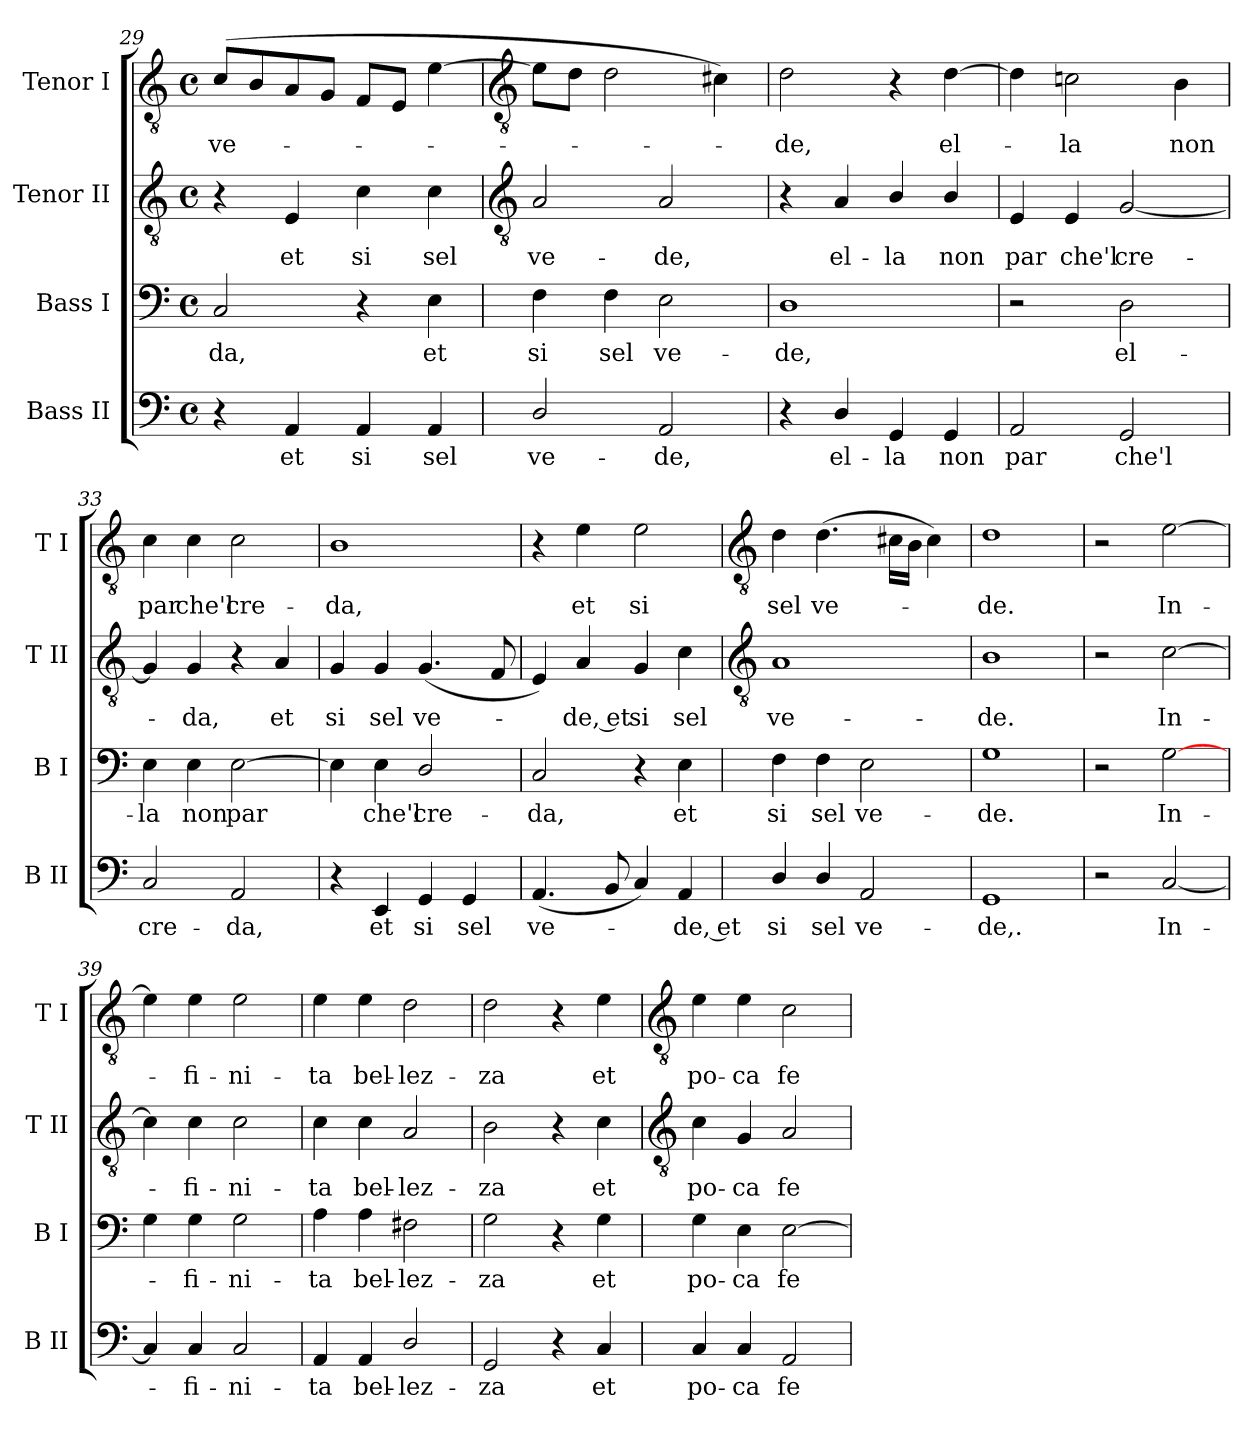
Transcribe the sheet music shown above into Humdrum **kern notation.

**kern	**text	**kern	**text	**kern	**text	**kern	**text
*part4	*part4	*part3	*part3	*part2	*part2	*part1	*part1
*staff4	*staff4	*staff3	*staff3	*staff2	*staff2	*staff1	*staff1
*I"Bass II	*	*I"Bass I	*	*I"Tenor II	*	*I"Tenor I	*
*I'B II	*	*I'B I	*	*I'T II	*	*I'T I	*
*clefF4	*	*clefF4	*	*clefGv2	*	*clefGv2	*
*k[]	*	*k[]	*	*k[]	*	*k[]	*
*C:	*	*C:	*	*C:	*	*C:	*
*M4/4	*	*M4/4	*	*M4/4	*	*M4/4	*
*met(c)	*	*met(c)	*	*met(c)	*	*met(c)	*
=29	=29	=29	=29	=29	=29	=29	=29
!	!	!	!LO:LY:b	!	!	!	!LO:LY:b
4r	.	2C	-da,	4r	.	(>8cL	ve-
.	.	.	.	.	.	8B	.
!	!LO:LY:b	!	!	!	!LO:LY:b	!	!
4AA	et	.	.	4E	et	8A	.
.	.	.	.	.	.	8GJ	.
!	!LO:LY:b	!	!	!	!LO:LY:b	!	!
4AA	si	4r	.	4c	si	8FL	.
.	.	.	.	.	.	8EJ	.
!	!LO:LY:b	!	!LO:LY:b	!	!LO:LY:b	!	!
4AA	sel	4E	et	4c	sel	[4e	.
!!LO:LB:g=z
=30	=30	=30	=30	=30	=30	=30	=30
*	*	*	*	*clefGv2	*	*clefGv2	*
!	!LO:LY:b	!	!LO:LY:b	!	!LO:LY:b	!	!
2D/	ve-	4F	si	2A	ve-	8eL]	.
.	.	.	.	.	.	8dJ	.
!	!	!	!LO:LY:b	!	!	!	!
.	.	4F	sel	.	.	2d	.
!	!LO:LY:b	!	!LO:LY:b	!	!LO:LY:b	!	!
2AA	-de,	2E	ve-	2A	-de,	.	.
.	.	.	.	.	.	4c#X)	.
=31	=31	=31	=31	=31	=31	=31	=31
!	!	!	!LO:LY:b	!	!	!	!LO:LY:b
4r	.	1D	-de,	4r	.	2d	de,
!	!LO:LY:b	!	!	!	!LO:LY:b	!	!
4D/	el-	.	.	4A	el-	.	.
!	!LO:LY:b	!	!	!	!LO:LY:b	!	!
4GG	-la	.	.	4B/	-la	4r	.
!	!LO:LY:b	!	!	!	!LO:LY:b	!	!LO:LY:b
4GG	non	.	.	4B/	non	[4d	el-
=32	=32	=32	=32	=32	=32	=32	=32
!	!LO:LY:b	!	!	!	!LO:LY:b	!	!
2AA	par	2r	.	4E	par	4d]	.
!	!	!	!	!	!LO:LY:b	!	!LO:LY:b
.	.	.	.	4E	che'l	2cn	la
!	!LO:LY:b	!	!LO:LY:b	!	!LO:LY:b	!	!
2GG	che'l	2D	el-	[2G	cre-	.	.
!	!	!	!	!	!	!	!LO:LY:b
.	.	.	.	.	.	4B	non
=33	=33	=33	=33	=33	=33	=33	=33
!	!LO:LY:b	!	!LO:LY:b	!	!	!	!LO:LY:b
2C	cre-	4E	-la	4G]	.	4c	par
!	!	!	!LO:LY:b	!	!LO:LY:b	!	!LO:LY:b
.	.	4E	non	4G	da,	4c	che'l
!	!LO:LY:b	!	!LO:LY:b	!	!	!	!LO:LY:b
2AA	-da,	[2E	par	4r	.	2c	cre-
!	!	!	!	!	!LO:LY:b	!	!
.	.	.	.	4A	et	.	.
=34	=34	=34	=34	=34	=34	=34	=34
!	!	!	!	!	!LO:LY:b	!	!LO:LY:b
4r	.	4E]	.	4G	si	1B	-da,
!	!LO:LY:b	!	!LO:LY:b	!	!LO:LY:b	!	!
4EE	et	4E	che'l	4G	sel	.	.
!	!LO:LY:b	!	!LO:LY:b	!	!LO:LY:b	!	!
4GG	si	2D/	cre-	(<4.G	ve-	.	.
!	!LO:LY:b	!	!	!	!	!	!
4GG	sel	.	.	.	.	.	.
.	.	.	.	8F	.	.	.
=35	=35	=35	=35	=35	=35	=35	=35
!	!LO:LY:b	!	!LO:LY:b	!	!	!	!
(<4.AA	ve-	2C	-da,	4E)	.	4r	.
!	!	!	!	!	!LO:LY:b	!	!LO:LY:b
.	.	.	.	4A	de, et	4e	et
8BB	.	.	.	.	.	.	.
!	!	!	!	!	!LO:LY:b	!	!LO:LY:b
4C)	.	4r	.	4G	si	2e	si
!	!LO:LY:b	!	!LO:LY:b	!	!LO:LY:b	!	!
4AA	de, et	4E	et	4c	sel	.	.
!!LO:LB:g=z
=36	=36	=36	=36	=36	=36	=36	=36
*	*	*	*	*clefGv2	*	*clefGv2	*
!	!LO:LY:b	!	!LO:LY:b	!	!LO:LY:b	!	!LO:LY:b
4D/	si	4F	si	1A	ve-	4d	sel
!	!LO:LY:b	!	!LO:LY:b	!	!	!	!LO:LY:b
4D/	sel	4F	sel	.	.	(>4.d	ve-
!	!LO:LY:b	!	!LO:LY:b	!	!	!	!
2AA	ve-	2E	ve-	.	.	.	.
.	.	.	.	.	.	16c#XLL	.
.	.	.	.	.	.	16BJJ	.
.	.	.	.	.	.	4c#)	.
=37	=37	=37	=37	=37	=37	=37	=37
!	!LO:LY:b	!	!LO:LY:b	!	!LO:LY:b	!	!LO:LY:b
1GG	-de,.	1G	-de.	1B	-de.	1d	de.
=38	=38	=38	=38	=38	=38	=38	=38
2r	.	2r	.	2r	.	2r	.
!	!LO:LY:b	!	!LO:LY:b	!	!LO:LY:b	!	!LO:LY:b
[2C	In-	[2G	In-	[2c	In-	[2e	In-
=39	=39	=39	=39	=39	=39	=39	=39
4C]	.	4G	.	4c]	.	4e]	.
!	!LO:LY:b	!	!LO:LY:b	!	!LO:LY:b	!	!LO:LY:b
4C	fi-	4G	fi-	4c	fi-	4e	fi-
!	!LO:LY:b	!	!LO:LY:b	!	!LO:LY:b	!	!LO:LY:b
2C	-ni-	2G	-ni-	2c	-ni-	2e	-ni-
=40	=40	=40	=40	=40	=40	=40	=40
!	!LO:LY:b	!	!LO:LY:b	!	!LO:LY:b	!	!LO:LY:b
4AA	-ta	4A	-ta	4c	-ta	4e	-ta
!	!LO:LY:b	!	!LO:LY:b	!	!LO:LY:b	!	!LO:LY:b
4AA	bel-	4A	bel-	4c	bel-	4e	bel-
!	!LO:LY:b	!	!LO:LY:b	!	!LO:LY:b	!	!LO:LY:b
2D/	-lez-	2F#X	-lez-	2A	-lez-	2d	-lez-
=41	=41	=41	=41	=41	=41	=41	=41
!	!LO:LY:b	!	!LO:LY:b	!	!LO:LY:b	!	!LO:LY:b
2GG	-za	2G	-za	2B	-za	2d	-za
4r	.	4r	.	4r	.	4r	.
!	!LO:LY:b	!	!LO:LY:b	!	!LO:LY:b	!	!LO:LY:b
4C	et	4G	et	4c	et	4e	et
!!LO:LB:g=z
=42	=42	=42	=42	=42	=42	=42	=42
*	*	*	*	*clefGv2	*	*clefGv2	*
!	!LO:LY:b	!	!LO:LY:b	!	!LO:LY:b	!	!LO:LY:b
4C	po-	4G	po-	4c	po-	4e	po-
!	!LO:LY:b	!	!LO:LY:b	!	!LO:LY:b	!	!LO:LY:b
4C	-ca	4E	-ca	4G	-ca	4e	-ca
!	!LO:LY:b	!	!LO:LY:b	!	!LO:LY:b	!	!LO:LY:b
2AA	fe-	[2E	fe-	2A	fe-	2c	fe-
=	=	=	=	=	=	=	=
*-	*-	*-	*-	*-	*-	*-	*-
